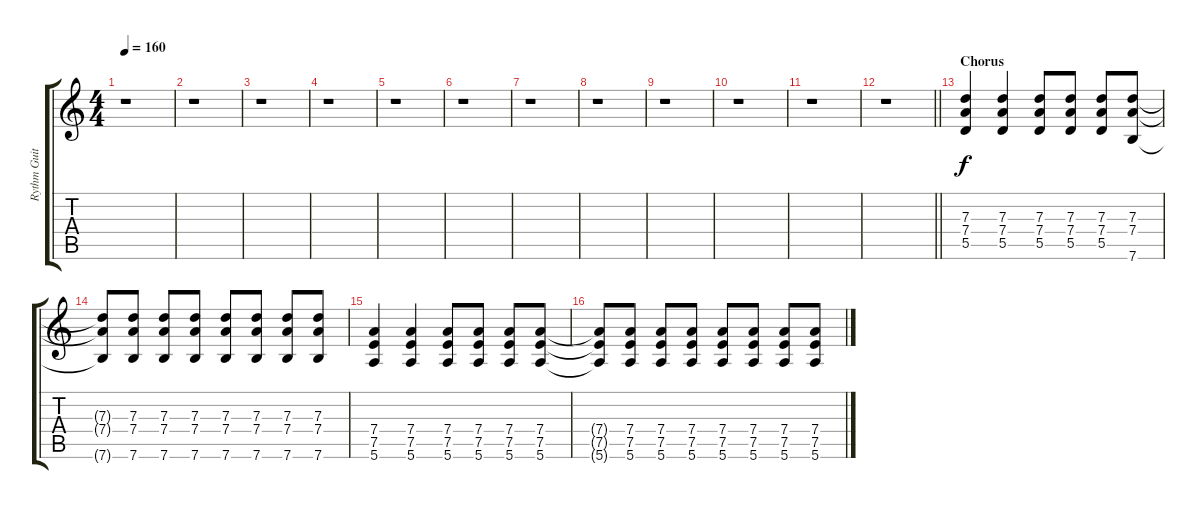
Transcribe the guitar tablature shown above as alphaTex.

\track ("Rythm Guitar" "Rythm Guit") {instrument distortionguitar}
\staff {score tabs}
\tuning (E4 B3 G3 D3 A2 E2) {hide}
\ts (4 4)
\tempo 160
\clef g2
\ks c
r.1{dy f} |
r.1 |
r.1 |
r.1 |
r.1 |
r.1 |
r.1 |
r.1 |
r.1 |
r.1 |
r.1 |
\barLineRight lightlight
r.1 |
\section ("" "Chorus")
(7.3 7.4 5.5).4 (7.3 7.4 5.5).4 (7.3 7.4 5.5).8 (7.3 7.4 5.5).8 (7.3 7.4 5.5).8 (7.3 7.4 7.6).8 |
(7.3{t} 7.4{t} 7.6{t}).8 (7.3 7.4 7.6).8 (7.3 7.4 7.6).8 (7.3 7.4 7.6).8 (7.3 7.4 7.6).8 (7.3 7.4 7.6).8 (7.3 7.4 7.6).8 (7.3 7.4 7.6).8 |
(7.4 7.5 5.6).4 (7.4 7.5 5.6).4 (7.4 7.5 5.6).8 (7.4 7.5 5.6).8 (7.4 7.5 5.6).8 (7.4 7.5 5.6).8 |
(7.4{t} 7.5{t} 5.6{t}).8 (7.4 7.5 5.6).8 (7.4 7.5 5.6).8 (7.4 7.5 5.6).8 (7.4 7.5 5.6).8 (7.4 7.5 5.6).8 (7.4 7.5 5.6).8 (7.4 7.5 5.6).8
